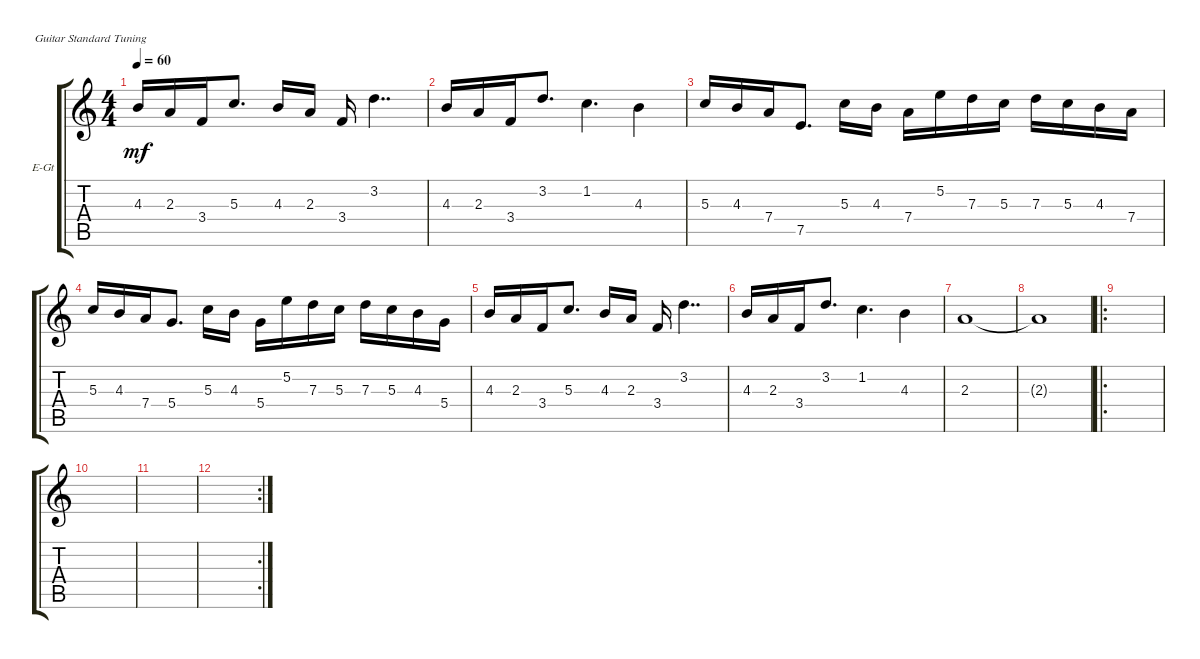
\defaultSystemsLayout 4
\bracketExtendMode groupsimilarinstruments
\firstSystemTrackNameOrientation horizontal
\otherSystemsTrackNameOrientation horizontal
\track ("Vovan" "E-Gt") {instrument distortionguitar}
\staff {score tabs}
\tuning (E4 B3 G3 D3 A2 E2)
\ts (4 4)
\tempo 60
\clef g2
\ks c
4.3.16{dy mf} 2.3.16 3.4.16 5.3.8{d} 4.3.16 2.3.16 3.4.16 3.2.4{dd} |
4.3.16 2.3.16 3.4.16 3.2.8{d} 1.2.4{d} 4.3.4 |
5.3.16 4.3.16 7.4.16 7.5.8{d} 5.3.16 4.3.16 7.4.16 5.2.16 7.3.16 5.3.16 7.3.16 5.3.16 4.3.16 7.4.16 |
5.3.16 4.3.16 7.4.16 5.4.8{d} 5.3.16 4.3.16 5.4.16 5.2.16 7.3.16 5.3.16 7.3.16 5.3.16 4.3.16 5.4.16 |
4.3.16 2.3.16 3.4.16 5.3.8{d} 4.3.16 2.3.16 3.4.16 3.2.4{dd} |
4.3.16 2.3.16 3.4.16 3.2.8{d} 1.2.4{d} 4.3.4 |
2.3.1 |
2.3{t}.1 |
\ro
|
|
|
\rc 2
